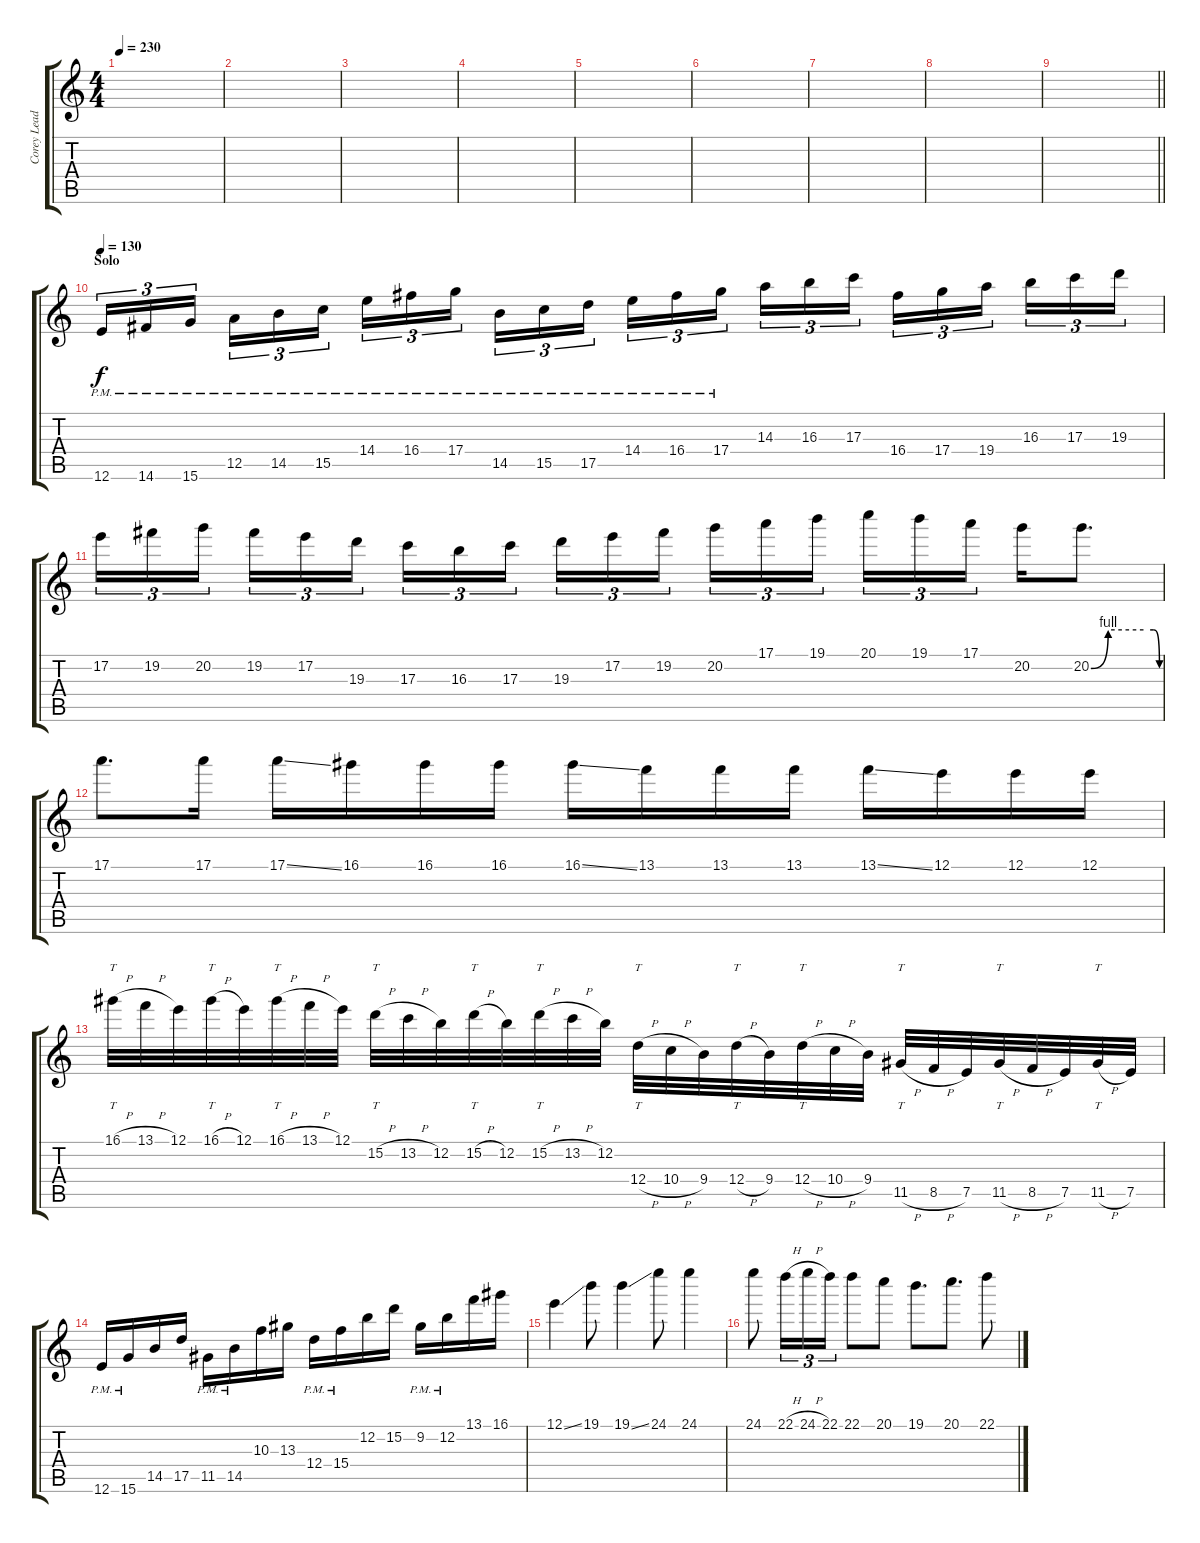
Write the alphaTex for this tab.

\track ("Corey Lead" "Corey Lead") {instrument overdrivenguitar}
\staff {score tabs}
\tuning (E4 B3 G3 D3 A2 E2) {hide}
\ts (4 4)
\tempo 230
\clef g2
\ks c
|
|
|
|
|
|
|
|
\barLineRight lightlight
|
\section ("" "Solo")
\tempo 130
12.6{pm}.16{tu (3 2)} 14.6{pm}.16{tu (3 2)} 15.6{pm}.16{tu (3 2) beam splitsecondary} 12.5{pm}.16{tu (3 2)} 14.5{pm}.16{tu (3 2)} 15.5{pm}.16{tu (3 2)} 14.4{pm}.16{tu (3 2)} 16.4{pm}.16{tu (3 2)} 17.4{pm}.16{tu (3 2) beam splitsecondary} 14.5{pm}.16{tu (3 2)} 15.5{pm}.16{tu (3 2)} 17.5{pm}.16{tu (3 2)} 14.4{pm}.16{tu (3 2)} 16.4{pm}.16{tu (3 2)} 17.4{pm}.16{tu (3 2) beam splitsecondary} 14.3.16{tu (3 2)} 16.3.16{tu (3 2)} 17.3.16{tu (3 2)} 16.4.16{tu (3 2)} 17.4.16{tu (3 2)} 19.4.16{tu (3 2) beam splitsecondary} 16.3.16{tu (3 2)} 17.3.16{tu (3 2)} 19.3.16{tu (3 2)} |
17.2.16{tu (3 2)} 19.2.16{tu (3 2)} 20.2.16{tu (3 2) beam splitsecondary} 19.2.16{tu (3 2)} 17.2.16{tu (3 2)} 19.3.16{tu (3 2)} 17.3.16{tu (3 2)} 16.3.16{tu (3 2)} 17.3.16{tu (3 2) beam splitsecondary} 19.3.16{tu (3 2)} 17.2.16{tu (3 2)} 19.2.16{tu (3 2)} 20.2.16{tu (3 2)} 17.1.16{tu (3 2)} 19.1.16{tu (3 2) beam splitsecondary} 20.1.16{tu (3 2)} 19.1.16{tu (3 2)} 17.1.16{tu (3 2)} 20.2.16 20.2{be (custom 0 0 15 4 46 4 55 4 60 0)}.8{d} |
17.1.8{d} 17.1.16 17.1{ss}.16 16.1.16 16.1.16 16.1.16 16.1{ss}.16 13.1.16 13.1.16 13.1.16 13.1{ss}.16 12.1.16 12.1.16 12.1.16 |
16.1{h}.32{tt} 13.1{h}.32 12.1.32 16.1{h}.32{tt} 12.1.32 16.1{h}.32{tt} 13.1{h}.32 12.1.32 15.2{h}.32{tt} 13.2{h}.32 12.2.32 15.2{h}.32{tt} 12.2.32 15.2{h}.32{tt} 13.2{h}.32 12.2.32 12.4{h}.32{tt} 10.4{h}.32 9.4.32 12.4{h}.32{tt} 9.4.32 12.4{h}.32{tt} 10.4{h}.32 9.4.32 11.5{h}.32{tt} 8.5{h}.32 7.5.32 11.5{h}.32{tt} 8.5{h}.32 7.5.32 11.5{h}.32{tt} 7.5.32 |
12.6{pm}.16 15.6{pm}.16 14.5.16 17.5.16 11.5{pm}.16 14.5{pm}.16 10.3.16 13.3.16 12.4{pm}.16 15.4{pm}.16 12.2.16 15.2.16 9.2{pm}.16 12.2{pm}.16 13.1.16 16.1.16 |
12.1{ss}.4 19.1.8 19.1{ss}.4 24.1.8 24.1.4 |
24.1.8 22.1{h}.16{tu (3 2)} 24.1{h}.16{tu (3 2)} 22.1.16{tu (3 2)} 22.1.8 20.1.8 19.1.8{d} 20.1.8{d} 22.1.8
